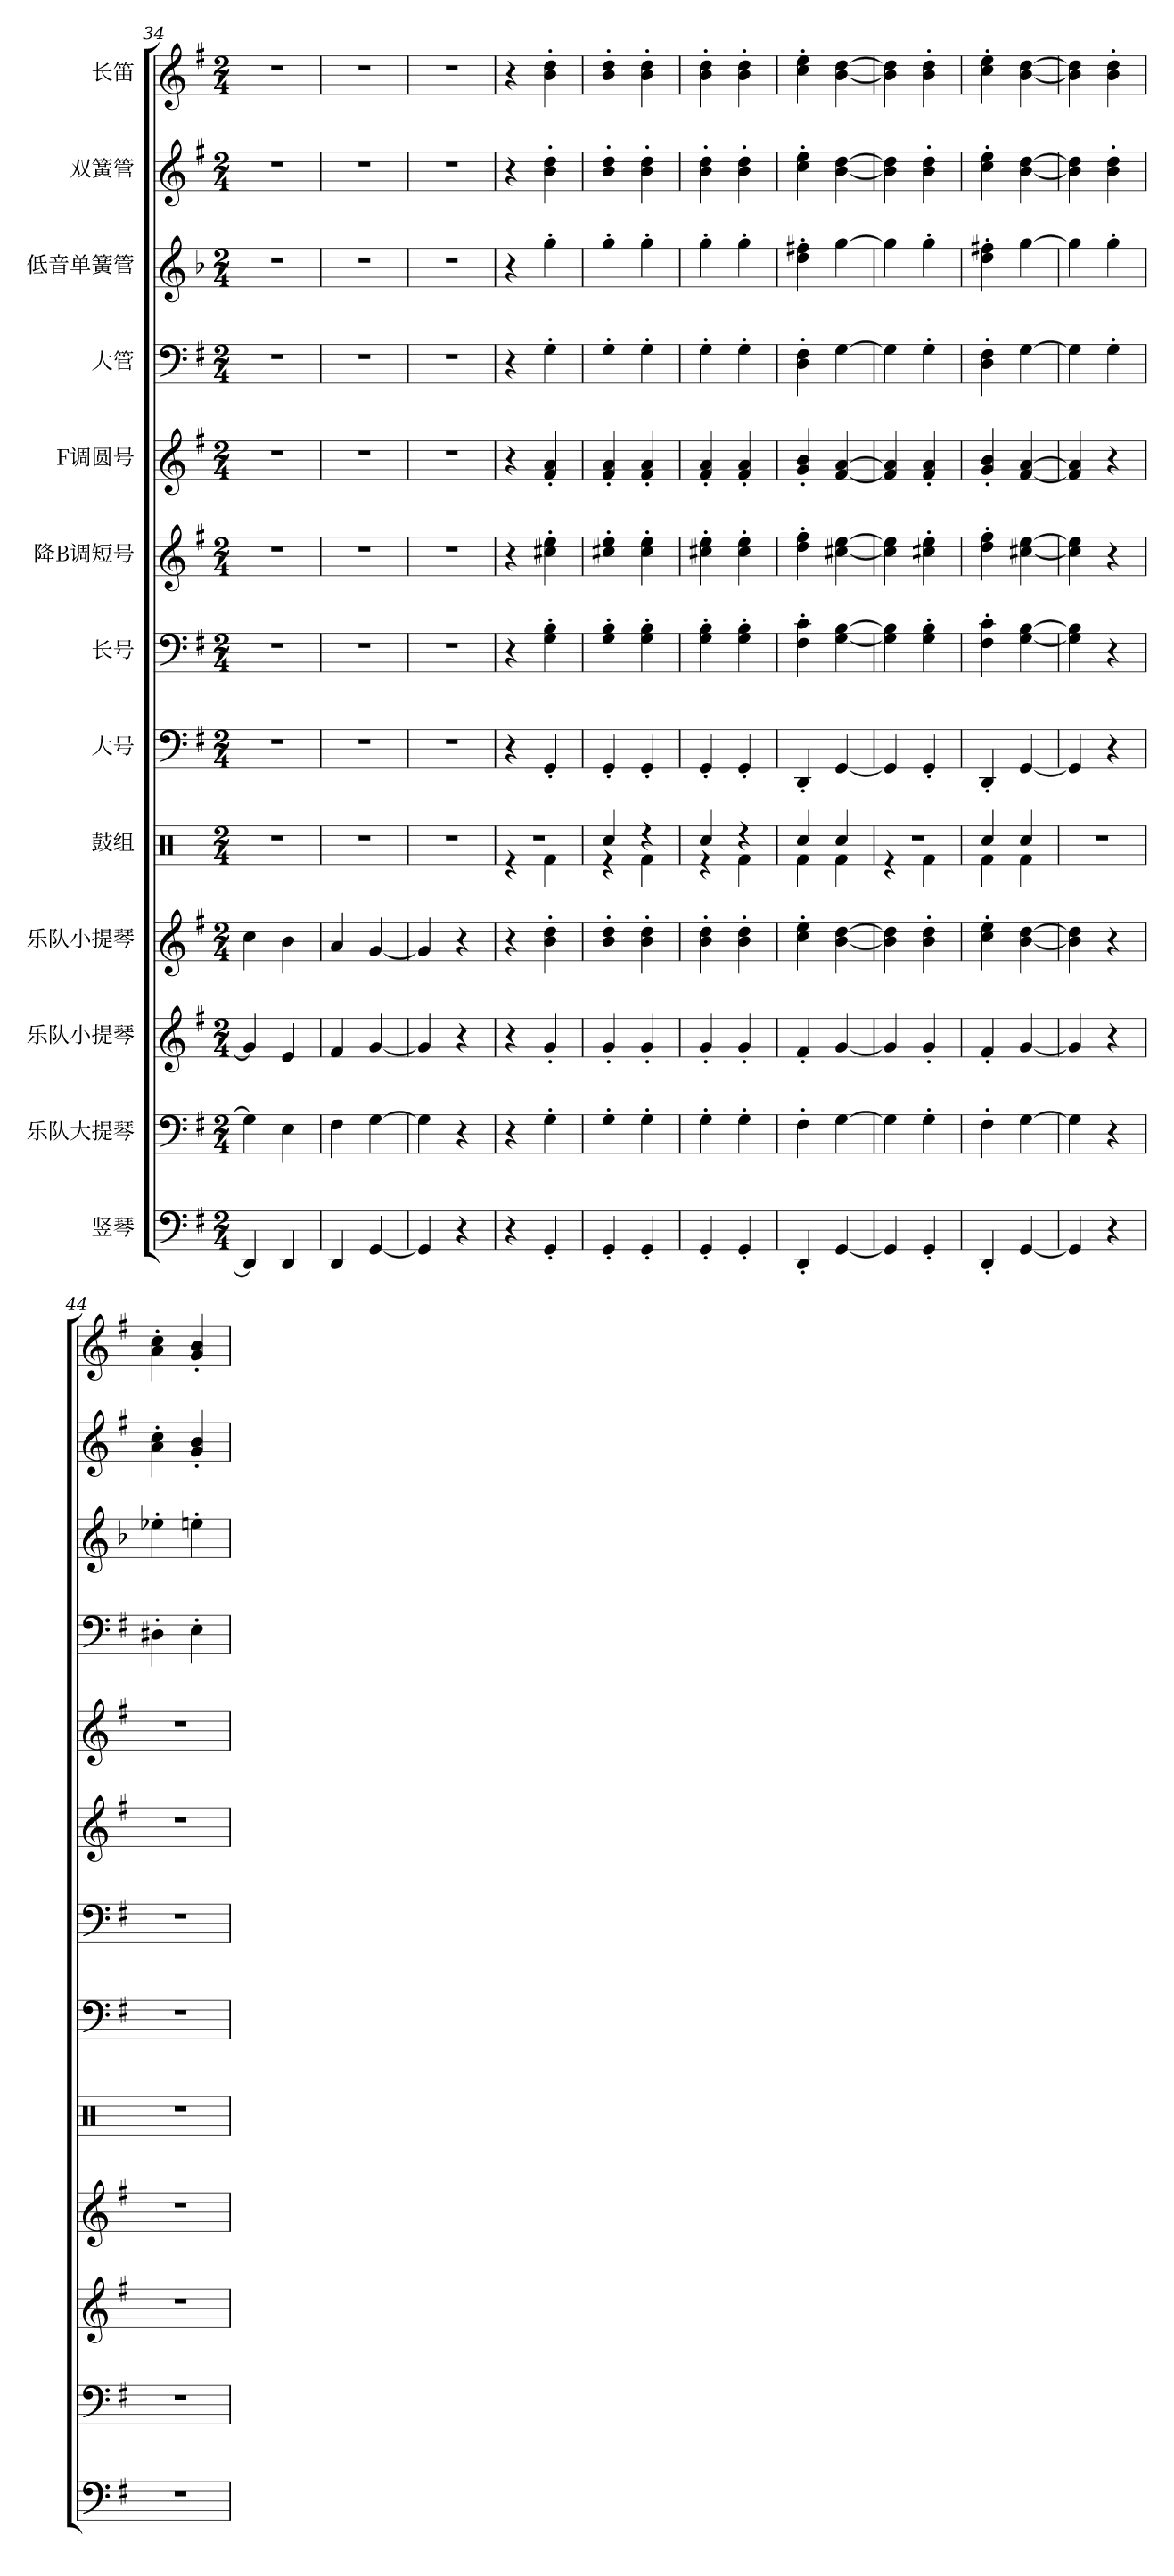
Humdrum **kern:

**kern	**kern	**kern	**kern	**kern	**kern	**kern	**kern	**kern	**kern	**kern	**kern	**kern
*part13	*part12	*part11	*part10	*part9	*part8	*part7	*part6	*part5	*part4	*part3	*part2	*part1
*staff13	*staff12	*staff11	*staff10	*staff9	*staff8	*staff7	*staff6	*staff5	*staff4	*staff3	*staff2	*staff1
*I"竖琴	*I"乐队大提琴	*I"乐队小提琴	*I"乐队小提琴	*I"鼓组	*I"大号	*I"长号	*I"降B调短号	*I"F调圆号	*I"大管	*I"低音单簧管	*I"双簧管	*I"长笛
*clefF4	*clefF4	*clefG2	*clefG2	*clefX	*clefF4	*clefF4	*clefG2	*clefG2	*clefF4	*clefG2	*clefG2	*clefG2
*	*	*	*	*	*	*	*ITrd1c2	*ITrd4c7	*	*ITrd8c14	*	*
*k[f#]	*k[f#]	*k[f#]	*k[f#]	*k[]	*k[f#]	*k[f#]	*k[b-]	*k[]	*k[f#]	*k[b-]	*k[f#]	*k[f#]
*M2/4	*M2/4	*M2/4	*M2/4	*M2/4	*M2/4	*M2/4	*M2/4	*M2/4	*M2/4	*M2/4	*M2/4	*M2/4
=34	=34	=34	=34	=34	=34	=34	=34	=34	=34	=34	=34	=34
4DD/]	4G\]	4g/]	4cc\	2r	2r	2r	2r	2r	2r	2r	2r	2r
4DD/	4E\	4e/	4b\	.	.	.	.	.	.	.	.	.
!!LO:PB:g=z
=35	=35	=35	=35	=35	=35	=35	=35	=35	=35	=35	=35	=35
4DD/	4F#\	4f#/	4a/	2r	2r	2r	2r	2r	2r	2r	2r	2r
[4GG/	[4G\	[4g/	[4g/	.	.	.	.	.	.	.	.	.
=36	=36	=36	=36	=36	=36	=36	=36	=36	=36	=36	=36	=36
4GG/]	4G\]	4g/]	4g/]	2r	2r	2r	2r	2r	2r	2r	2r	2r
4r	4r	4r	4r	.	.	.	.	.	.	.	.	.
=37	=37	=37	=37	=37	=37	=37	=37	=37	=37	=37	=37	=37
*	*	*	*	*^	*	*	*	*	*	*	*	*
4r	4r	4r	4r	2r	4r	4r	4r	4r	4r	4r	4r	4r	4r
4GG'/	4G'\	4g'/	4b\' 4dd\'	.	4Rf\	4GG'/	4G\' 4B\'	4bn\' 4dd\'	4B/' 4d/'	4G'\	4g'\	4b\' 4dd\'	4b\' 4dd\'
=38	=38	=38	=38	=38	=38	=38	=38	=38	=38	=38	=38	=38	=38
4GG'/	4G'\	4g'/	4b\' 4dd\'	4Rcc/	4r	4GG'/	4G\' 4B\'	4bn\' 4dd\'	4B/' 4d/'	4G'\	4g'\	4b\' 4dd\'	4b\' 4dd\'
4GG'/	4G'\	4g'/	4b\' 4dd\'	4r	4Rf\	4GG'/	4G\' 4B\'	4b\' 4dd\'	4B/' 4d/'	4G'\	4g'\	4b\' 4dd\'	4b\' 4dd\'
=39	=39	=39	=39	=39	=39	=39	=39	=39	=39	=39	=39	=39	=39
4GG'/	4G'\	4g'/	4b\' 4dd\'	4Rcc/	4r	4GG'/	4G\' 4B\'	4bn\' 4dd\'	4B/' 4d/'	4G'\	4g'\	4b\' 4dd\'	4b\' 4dd\'
4GG'/	4G'\	4g'/	4b\' 4dd\'	4r	4Rf\	4GG'/	4G\' 4B\'	4b\' 4dd\'	4B/' 4d/'	4G'\	4g'\	4b\' 4dd\'	4b\' 4dd\'
=40	=40	=40	=40	=40	=40	=40	=40	=40	=40	=40	=40	=40	=40
4DD'/	4F#'\	4f#'/	4cc\' 4ee\'	4Rcc/	4Rf\	4DD'/	4F#\' 4c\'	4cc\' 4ee\'	4c/' 4e/'	4D\' 4F#\'	4d\' 4f#X\'	4cc\' 4ee\'	4cc\' 4ee\'
[4GG/	[4G\	[4g/	[4b\ [4dd\	4Rcc/	4Rf\	[4GG/	[4G\ [4B\	[4bn\ [4dd\	[4B/ [4d/	[4G\	[4g\	[4b\ [4dd\	[4b\ [4dd\
=41	=41	=41	=41	=41	=41	=41	=41	=41	=41	=41	=41	=41	=41
4GG/]	4G\]	4g/]	4b\] 4dd\]	2r	4r	4GG/]	4G\] 4B\]	4b\] 4dd\]	4B/] 4d/]	4G\]	4g\]	4b\] 4dd\]	4b\] 4dd\]
4GG'/	4G'\	4g'/	4b\' 4dd\'	.	4Rf\	4GG'/	4G\' 4B\'	4bn\' 4dd\'	4B/' 4d/'	4G'\	4g'\	4b\' 4dd\'	4b\' 4dd\'
=42	=42	=42	=42	=42	=42	=42	=42	=42	=42	=42	=42	=42	=42
4DD'/	4F#'\	4f#'/	4cc\' 4ee\'	4Rcc/	4Rf\	4DD'/	4F#\' 4c\'	4cc\' 4ee\'	4c/' 4e/'	4D\' 4F#\'	4d\' 4f#X\'	4cc\' 4ee\'	4cc\' 4ee\'
[4GG/	[4G\	[4g/	[4b\ [4dd\	4Rcc/	4Rf\	[4GG/	[4G\ [4B\	[4bn\ [4dd\	[4B/ [4d/	[4G\	[4g\	[4b\ [4dd\	[4b\ [4dd\
*	*	*	*	*v	*v	*	*	*	*	*	*	*	*
=43	=43	=43	=43	=43	=43	=43	=43	=43	=43	=43	=43	=43
4GG/]	4G\]	4g/]	4b\] 4dd\]	2r	4GG/]	4G\] 4B\]	4b\] 4dd\]	4B/] 4d/]	4G\]	4g\]	4b\] 4dd\]	4b\] 4dd\]
4r	4r	4r	4r	.	4r	4r	4r	4r	4G'\	4g'\	4b\' 4dd\'	4b\' 4dd\'
=44	=44	=44	=44	=44	=44	=44	=44	=44	=44	=44	=44	=44
2r	2r	2r	2r	2r	2r	2r	2r	2r	4D#X'\	4e-X'\	4a\' 4cc\'	4a\' 4cc\'
.	.	.	.	.	.	.	.	.	4E'\	4en'\	4g/' 4b/'	4g/' 4b/'
=	=	=	=	=	=	=	=	=	=	=	=	=
*-	*-	*-	*-	*-	*-	*-	*-	*-	*-	*-	*-	*-
